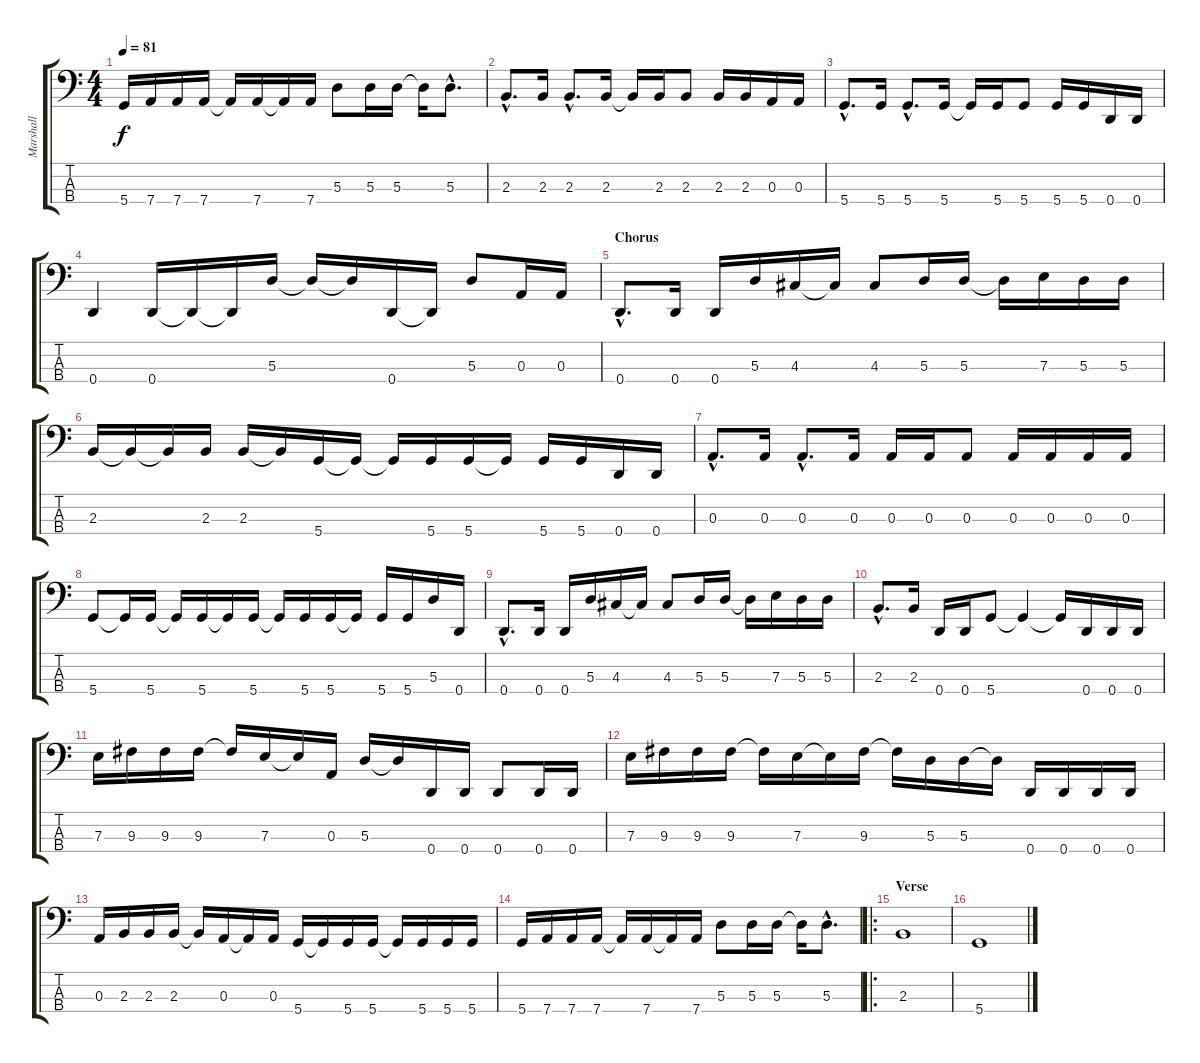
\track ("Marshall" "Marshall") {instrument slapbass2}
\staff {score tabs}
\tuning (A2 D2 A1 D1) {hide}
\ts (4 4)
\tempo 81
\clef f4
\ks c
5.4.16{dy f} 7.4.16 7.4.16 7.4.16 7.4{t}.16 7.4.16 7.4{t}.16 7.4.16 5.3.8 5.3.16 5.3.16 5.3{t}.16 5.3{hac}.8{d} |
2.3{hac}.8{d} 2.3.16 2.3{hac}.8{d} 2.3.16 2.3{t}.16 2.3.16 2.3.8 2.3.16 2.3.16 0.3.16 0.3.16 |
5.4{hac}.8{d} 5.4.16 5.4{hac}.8{d} 5.4.16 5.4{t}.16 5.4.16 5.4.8 5.4.16 5.4.16 0.4.16 0.4.16 |
0.4.4 0.4.16 0.4{t}.16 0.4{t}.16 5.3.16 5.3{t}.16 5.3{t}.16 0.4.16 0.4{t}.16 5.3.8 0.3.16 0.3.16 |
\section ("" "Chorus")
0.4{hac}.8{d} 0.4.16 0.4.16 5.3.16 4.3.16 4.3{t}.16 4.3.8 5.3.16 5.3.16 5.3{t}.16 7.3.16 5.3.16 5.3.16 |
2.3.16 2.3{t}.16 2.3{t}.16 2.3.16 2.3.16 2.3{t}.16 5.4.16 5.4{t}.16 5.4{t}.16 5.4.16 5.4.16 5.4{t}.16 5.4.16 5.4.16 0.4.16 0.4.16 |
0.3{hac}.8{d} 0.3.16 0.3{hac}.8{d} 0.3.16 0.3.16 0.3.16 0.3.8 0.3.16 0.3.16 0.3.16 0.3.16 |
5.4.8 5.4{t}.16 5.4.16 5.4{t}.16 5.4.16 5.4{t}.16 5.4.16 5.4{t}.16 5.4.16 5.4.16 5.4{t}.16 5.4.16 5.4.16 5.3.16 0.4.16 |
0.4{hac}.8{d} 0.4.16 0.4.16 5.3.16 4.3.16 4.3{t}.16 4.3.8 5.3.16 5.3.16 5.3{t}.16 7.3.16 5.3.16 5.3.16 |
2.3{hac}.8{d} 2.3.16 0.4.16 0.4.16 5.4.8 5.4{t}.4 5.4{t}.16 0.4.16 0.4.16 0.4.16 |
7.3.16 9.3.16 9.3.16 9.3.16 9.3{t}.16 7.3.16 7.3{t}.16 0.3.16 5.3.16 5.3{t}.16 0.4.16 0.4.16 0.4.8 0.4.16 0.4.16 |
7.3.16 9.3.16 9.3.16 9.3.16 9.3{t}.16 7.3.16 7.3{t}.16 9.3.16 9.3{t}.16 5.3.16 5.3.16 5.3{t}.16 0.4.16 0.4.16 0.4.16 0.4.16 |
0.3.16 2.3.16 2.3.16 2.3.16 2.3{t}.16 0.3.16 0.3{t}.16 0.3.16 5.4.16 5.4{t}.16 5.4.16 5.4.16 5.4{t}.16 5.4.16 5.4.16 5.4.16 |
5.4.16 7.4.16 7.4.16 7.4.16 7.4{t}.16 7.4.16 7.4{t}.16 7.4.16 5.3.8 5.3.16 5.3.16 5.3{t}.16 5.3{hac}.8{d} |
\ro
\section ("" "Verse")
2.3.1 |
5.4.1
